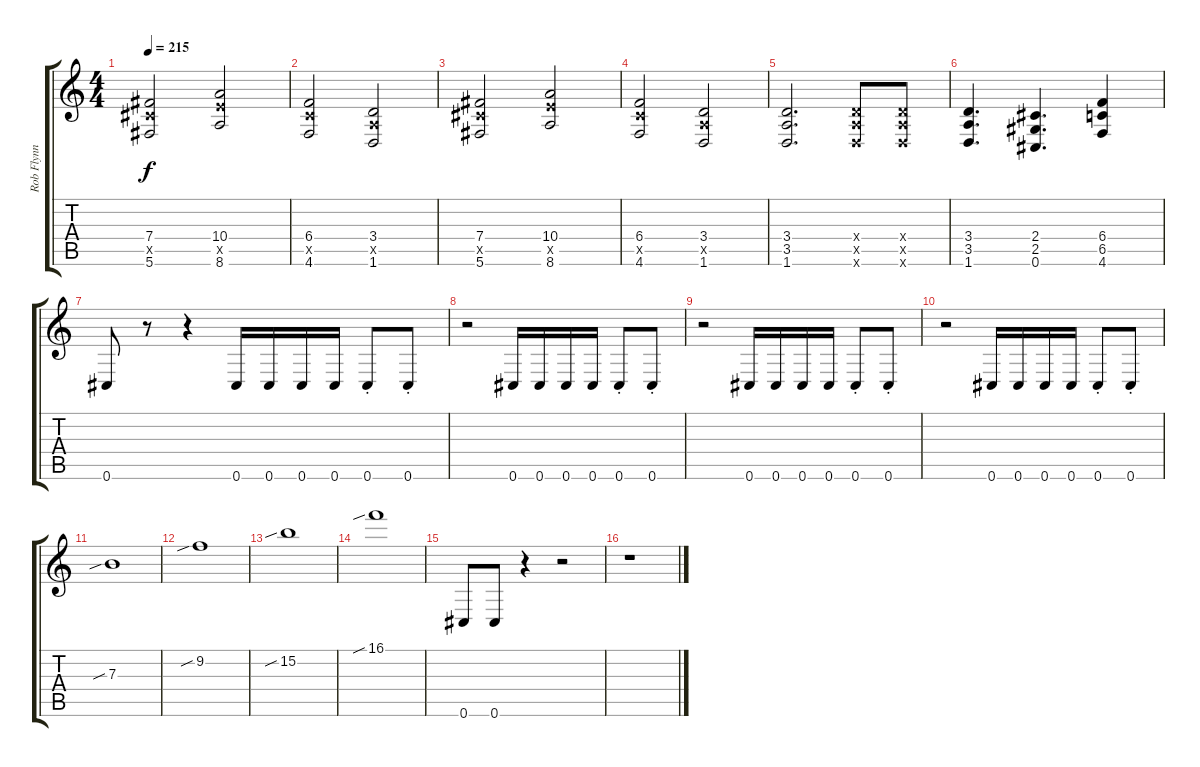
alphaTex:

\track ("Rob Flynn" "Rob Flynn") {instrument distortionguitar}
\staff {score tabs}
\tuning (Db4 Ab3 E3 B2 Gb2 Db2) {hide}
\ts (4 4)
\tempo 215
\clef g2
\ks c
(7.4 7.5{x} 5.6).2{dy f} (10.4 10.5{x} 8.6).2 |
(6.4 6.5{x} 4.6).2 (3.4 3.5{x} 1.6).2 |
(7.4 7.5{x} 5.6).2 (10.4 10.5{x} 8.6).2 |
(6.4 6.5{x} 4.6).2 (3.4 3.5{x} 1.6).2 |
(3.4 3.5 1.6).2{d} (3.4{x} 3.5{x} 1.6{x}).8 (3.4{x} 3.5{x} 1.6{x}).8 |
(3.4 3.5 1.6).4{d} (2.4 2.5 0.6).4{d} (6.4 6.5 4.6).4 |
0.6.8 r.8 r.4 0.6.16 0.6.16 0.6.16 0.6.16 0.6{st}.8 0.6{st}.8 |
r.2 0.6.16 0.6.16 0.6.16 0.6.16 0.6{st}.8 0.6{st}.8 |
r.2 0.6.16 0.6.16 0.6.16 0.6.16 0.6{st}.8 0.6{st}.8 |
r.2 0.6.16 0.6.16 0.6.16 0.6.16 0.6{st}.8 0.6{st}.8 |
7.3{sib}.1 |
9.2{sib}.1 |
15.2{sib}.1 |
16.1{sib}.1 |
0.6.8 0.6.8 r.4 r.2 |
r.1
